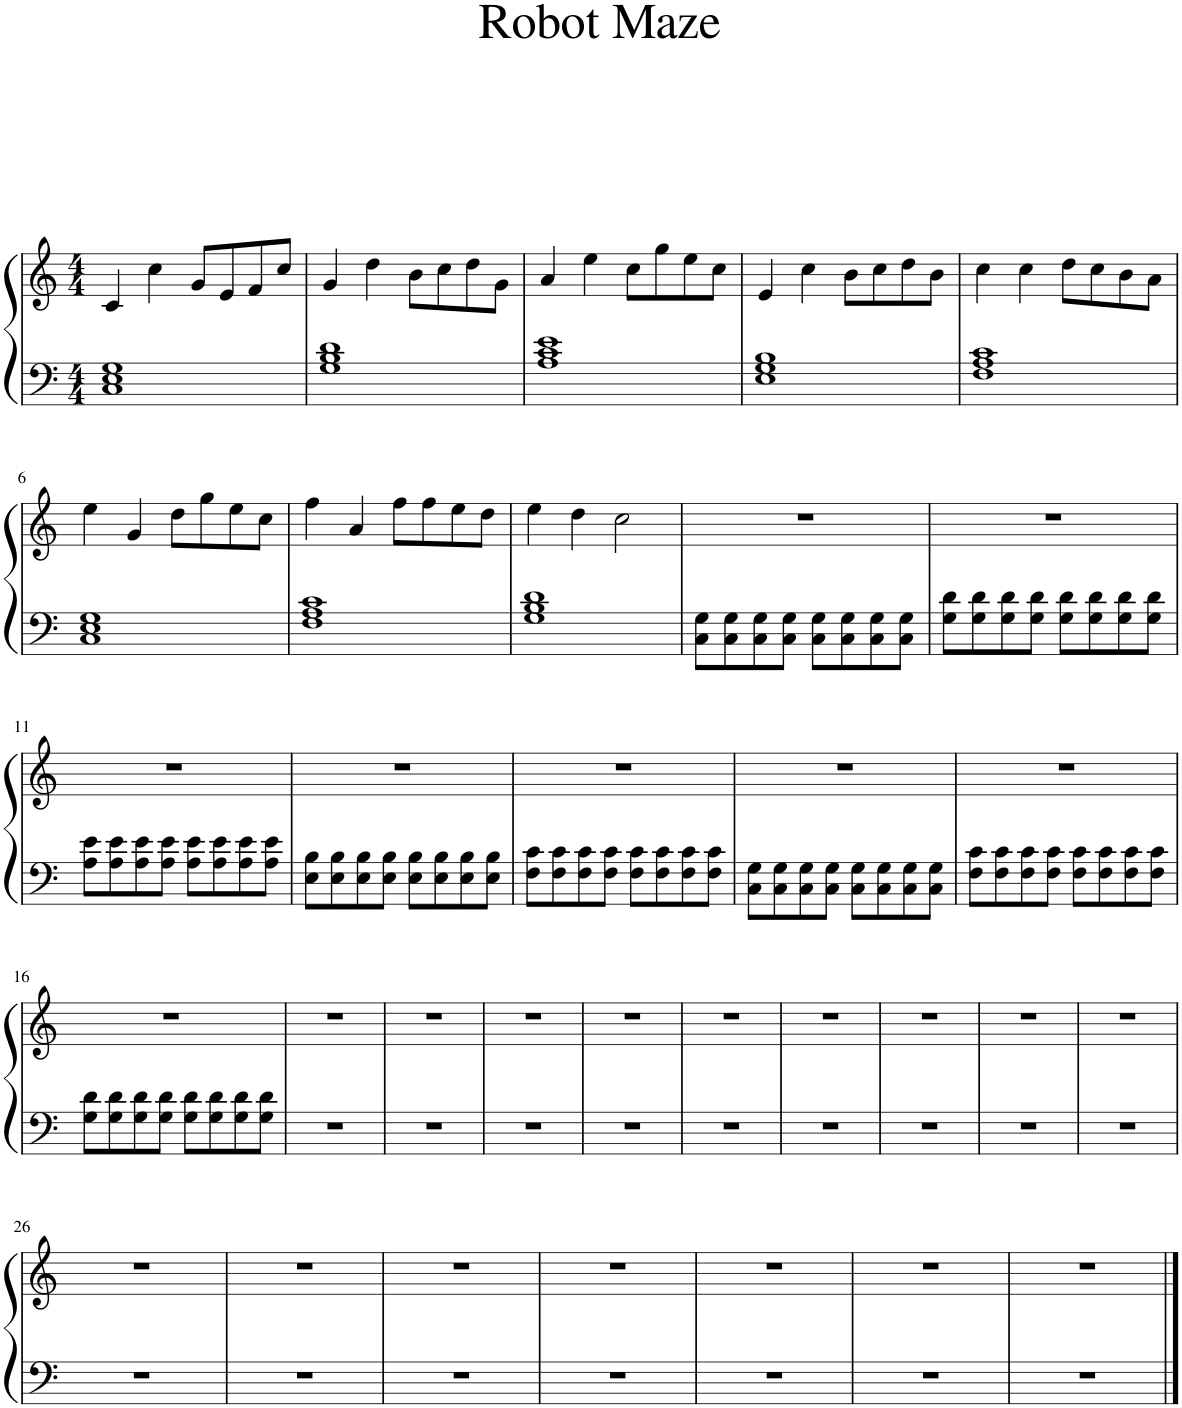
**kern	**kern
*part1	*part1
*staff2	*staff1
*I"Piano	*
*I'Pno.	*
*clefF4	*clefG2
*k[]	*k[]
*M4/4	*M4/4
=1	=1
1C 1E 1G	4c/
.	4cc\
.	8g/L
.	8e/
.	8f/
.	8cc/J
=2	=2
1G 1B 1d	4g/
.	4dd\
.	8b\L
.	8cc\
.	8dd\
.	8g\J
=3	=3
1A 1c 1e	4a/
.	4ee\
.	8cc\L
.	8gg\
.	8ee\
.	8cc\J
=4	=4
1E 1G 1B	4e/
.	4cc\
.	8b\L
.	8cc\
.	8dd\
.	8b\J
=5	=5
1F 1A 1c	4cc\
.	4cc\
.	8dd\L
.	8cc\
.	8b\
.	8a\J
!!LO:LB:g=z
=6	=6
1C 1E 1G	4ee\
.	4g/
.	8dd\L
.	8gg\
.	8ee\
.	8cc\J
=7	=7
1F 1A 1c	4ff\
.	4a/
.	8ff\L
.	8ff\
.	8ee\
.	8dd\J
=8	=8
1G 1B 1d	4ee\
.	4dd\
.	2cc\
=9	=9
8C\ 8G\L	1r
8C\ 8G\	.
8C\ 8G\	.
8C\ 8G\J	.
8C\ 8G\L	.
8C\ 8G\	.
8C\ 8G\	.
8C\ 8G\J	.
=10	=10
8G\ 8d\L	1r
8G\ 8d\	.
8G\ 8d\	.
8G\ 8d\J	.
8G\ 8d\L	.
8G\ 8d\	.
8G\ 8d\	.
8G\ 8d\J	.
!!LO:LB:g=z
=11	=11
8A\ 8e\L	1r
8A\ 8e\	.
8A\ 8e\	.
8A\ 8e\J	.
8A\ 8e\L	.
8A\ 8e\	.
8A\ 8e\	.
8A\ 8e\J	.
=12	=12
8E\ 8B\L	1r
8E\ 8B\	.
8E\ 8B\	.
8E\ 8B\J	.
8E\ 8B\L	.
8E\ 8B\	.
8E\ 8B\	.
8E\ 8B\J	.
=13	=13
8F\ 8c\L	1r
8F\ 8c\	.
8F\ 8c\	.
8F\ 8c\J	.
8F\ 8c\L	.
8F\ 8c\	.
8F\ 8c\	.
8F\ 8c\J	.
=14	=14
8C\ 8G\L	1r
8C\ 8G\	.
8C\ 8G\	.
8C\ 8G\J	.
8C\ 8G\L	.
8C\ 8G\	.
8C\ 8G\	.
8C\ 8G\J	.
=15	=15
8F\ 8c\L	1r
8F\ 8c\	.
8F\ 8c\	.
8F\ 8c\J	.
8F\ 8c\L	.
8F\ 8c\	.
8F\ 8c\	.
8F\ 8c\J	.
!!LO:LB:g=z
=16	=16
8G\ 8d\L	1r
8G\ 8d\	.
8G\ 8d\	.
8G\ 8d\J	.
8G\ 8d\L	.
8G\ 8d\	.
8G\ 8d\	.
8G\ 8d\J	.
=17	=17
1r	1r
=18	=18
1r	1r
=19	=19
1r	1r
=20	=20
1r	1r
=21	=21
1r	1r
=22	=22
1r	1r
=23	=23
1r	1r
=24	=24
1r	1r
=25	=25
1r	1r
!!LO:LB:g=z
=26	=26
1r	1r
=27	=27
1r	1r
=28	=28
1r	1r
=29	=29
1r	1r
=30	=30
1r	1r
=31	=31
1r	1r
=32	=32
1r	1r
==	==
*-	*-
